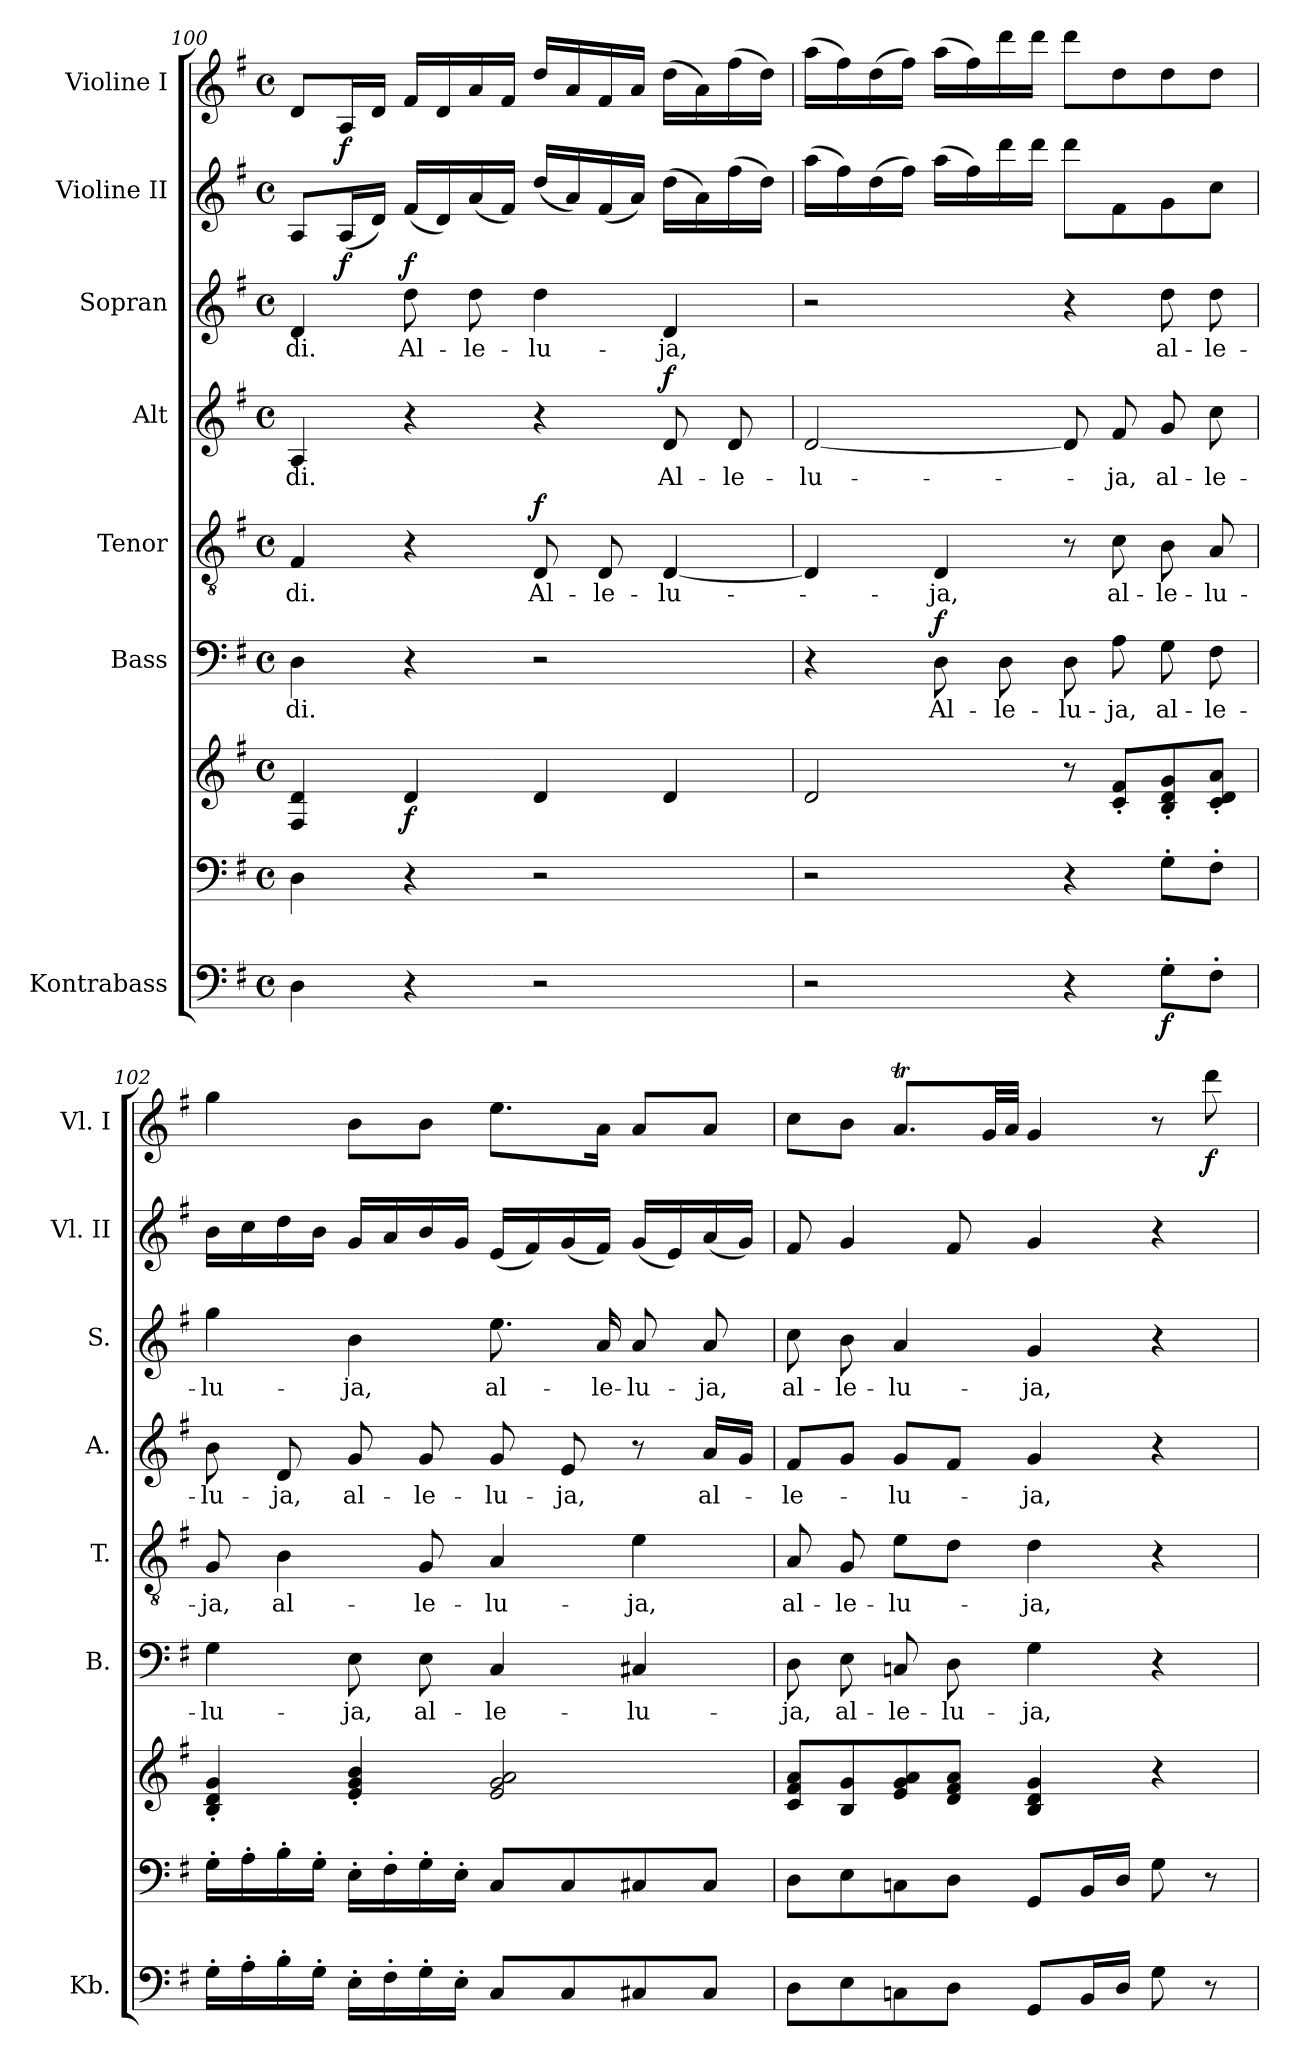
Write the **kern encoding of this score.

**kern	**dynam	**kern	**kern	**dynam	**kern	**text	**dynam	**kern	**text	**dynam	**kern	**text	**dynam	**kern	**text	**dynam	**kern	**dynam	**kern	**dynam
*part8	*part8	*part7	*part7	*part7	*part6	*part6	*part6	*part5	*part5	*part5	*part4	*part4	*part4	*part3	*part3	*part3	*part2	*part2	*part1	*part1
*staff9	*staff9	*staff8	*staff7	*staff7/8	*staff6	*staff6	*staff6	*staff5	*staff5	*staff5	*staff4	*staff4	*staff4	*staff3	*staff3	*staff3	*staff2	*staff2	*staff1	*staff1
*I"Kontrabass	*	*	*	*	*I"Bass	*	*	*I"Tenor	*	*	*I"Alt	*	*	*I"Sopran	*	*	*I"Violine II	*	*I"Violine I	*
*I'Kb.	*	*	*	*	*I'B.	*	*	*I'T.	*	*	*I'A.	*	*	*I'S.	*	*	*I'Vl. II	*	*I'Vl. I	*
!!LO:LB:g=z
*clefF4	*	*clefF4	*clefG2	*	*clefF4	*	*	*clefGv2	*	*	*clefG2	*	*	*clefG2	*	*	*clefG2	*	*clefG2	*
*ITrd7c12	*	*	*	*	*	*	*	*	*	*	*	*	*	*	*	*	*	*	*	*
*k[f#]	*	*k[f#]	*k[f#]	*	*k[f#]	*	*	*k[f#]	*	*	*k[f#]	*	*	*k[f#]	*	*	*k[f#]	*	*k[f#]	*
*G:	*	*G:	*G:	*	*G:	*	*	*G:	*	*	*G:	*	*	*G:	*	*	*G:	*	*G:	*
*M4/4	*	*M4/4	*M4/4	*	*M4/4	*	*	*M4/4	*	*	*M4/4	*	*	*M4/4	*	*	*M4/4	*	*M4/4	*
*met(c)	*	*met(c)	*met(c)	*	*met(c)	*	*	*met(c)	*	*	*met(c)	*	*	*met(c)	*	*	*met(c)	*	*met(c)	*
=100	=100	=100	=100	=100	=100	=100	=100	=100	=100	=100	=100	=100	=100	=100	=100	=100	=100	=100	=100	=100
!	!	!	!	!	!	!LO:LY:b	!	!	!LO:LY:b	!	!	!LO:LY:b	!	!	!LO:LY:b	!	!	!	!	!
4DD\	.	4D\	4F#/ 4d/	.	4D\	-di.	.	4F#/	-di.	.	4A/	-di.	.	4d/	-di.	.	8A/L	.	8d/L	.
!	!	!	!	!	!	!	!	!	!	!	!	!	!	!	!	!	!	!LO:DY:b	!	!LO:DY:b
.	.	.	.	.	.	.	.	.	.	.	.	.	.	.	.	.	(<16A/L	f	16A/L	f
.	.	.	.	.	.	.	.	.	.	.	.	.	.	.	.	.	16d/JJ)	.	16d/JJ	.
!	!	!	!	!LO:DY:b	!	!	!	!	!	!	!	!	!	!	!LO:LY:b	!LO:DY:a	!	!	!	!
4r	.	4r	4d/	f	4r	.	.	4r	.	.	4r	.	.	8dd\	Al-	f	(<16f#/LL	.	16f#/LL	.
.	.	.	.	.	.	.	.	.	.	.	.	.	.	.	.	.	16d/)	.	16d/	.
!	!	!	!	!	!	!	!	!	!	!	!	!	!	!	!LO:LY:b	!	!	!	!	!
.	.	.	.	.	.	.	.	.	.	.	.	.	.	8dd\	-le-	.	(<16a/	.	16a/	.
.	.	.	.	.	.	.	.	.	.	.	.	.	.	.	.	.	16f#/JJ)	.	16f#/JJ	.
!	!	!	!	!	!	!	!	!	!LO:LY:b	!LO:DY:a	!	!	!	!	!LO:LY:b	!	!	!	!	!
2r	.	2r	4d/	.	2r	.	.	8D/	Al-	f	4r	.	.	4dd\	-lu-	.	(<16dd/LL	.	16dd/LL	.
.	.	.	.	.	.	.	.	.	.	.	.	.	.	.	.	.	16a/)	.	16a/	.
!	!	!	!	!	!	!	!	!	!LO:LY:b	!	!	!	!	!	!	!	!	!	!	!
.	.	.	.	.	.	.	.	8D/	-le-	.	.	.	.	.	.	.	(<16f#/	.	16f#/	.
.	.	.	.	.	.	.	.	.	.	.	.	.	.	.	.	.	16a/JJ)	.	16a/JJ	.
!	!	!	!	!	!	!	!	!	!LO:LY:b	!	!	!LO:LY:b	!LO:DY:a	!	!LO:LY:b	!	!	!	!	!
.	.	.	4d/	.	.	.	.	[4D/	-lu-	.	8d/	Al-	f	4d/	-ja,	.	(>16dd\LL	.	(>16dd\LL	.
.	.	.	.	.	.	.	.	.	.	.	.	.	.	.	.	.	16a\)	.	16a\)	.
!	!	!	!	!	!	!	!	!	!	!	!	!LO:LY:b	!	!	!	!	!	!	!	!
.	.	.	.	.	.	.	.	.	.	.	8d/	-le-	.	.	.	.	(>16ff#\	.	(>16ff#\	.
.	.	.	.	.	.	.	.	.	.	.	.	.	.	.	.	.	16dd\JJ)	.	16dd\JJ)	.
=101	=101	=101	=101	=101	=101	=101	=101	=101	=101	=101	=101	=101	=101	=101	=101	=101	=101	=101	=101	=101
!	!	!	!	!	!	!	!	!	!	!	!	!LO:LY:b	!	!	!	!	!	!	!	!
2r	.	2r	2d/	.	4r	.	.	4D/]	.	.	[2d/	-lu-	.	2r	.	.	(>16aa\LL	.	(>16aa\LL	.
.	.	.	.	.	.	.	.	.	.	.	.	.	.	.	.	.	16ff#\)	.	16ff#\)	.
.	.	.	.	.	.	.	.	.	.	.	.	.	.	.	.	.	(>16dd\	.	(>16dd\	.
.	.	.	.	.	.	.	.	.	.	.	.	.	.	.	.	.	16ff#\JJ)	.	16ff#\JJ)	.
!	!	!	!	!	!	!LO:LY:b	!LO:DY:a	!	!LO:LY:b	!	!	!	!	!	!	!	!	!	!	!
.	.	.	.	.	8D\	Al-	f	4D/	-ja,	.	.	.	.	.	.	.	(>16aa\LL	.	(>16aa\LL	.
.	.	.	.	.	.	.	.	.	.	.	.	.	.	.	.	.	16ff#\)	.	16ff#\)	.
!	!	!	!	!	!	!LO:LY:b	!	!	!	!	!	!	!	!	!	!	!	!	!	!
.	.	.	.	.	8D\	-le-	.	.	.	.	.	.	.	.	.	.	16ddd\	.	16ddd\	.
.	.	.	.	.	.	.	.	.	.	.	.	.	.	.	.	.	16ddd\JJ	.	16ddd\JJ	.
!	!	!	!	!	!	!LO:LY:b	!	!	!	!	!	!	!	!	!	!	!	!	!	!
4r	.	4r	8r	.	8D\	-lu-	.	8r	.	.	8d/]	.	.	4r	.	.	8ddd\L	.	8ddd\L	.
!	!	!	!	!	!	!LO:LY:b	!	!	!LO:LY:b	!	!	!LO:LY:b	!	!	!	!	!	!	!	!
.	.	.	8c/'< 8f#/'<L	.	8A\	-ja,	.	8c\	al-	.	8f#/	-ja,	.	.	.	.	8f#\	.	8dd\	.
!	!LO:DY:b	!	!	!	!	!LO:LY:b	!	!	!LO:LY:b	!	!	!LO:LY:b	!	!	!LO:LY:b	!	!	!	!	!
8GG'>\L	f	8G'>\L	8B/'< 8d/'< 8g/'<	.	8G\	al-	.	8B\	-le-	.	8g/	al-	.	8dd\	al-	.	8g\	.	8dd\	.
!	!	!	!	!	!	!LO:LY:b	!	!	!LO:LY:b	!	!	!LO:LY:b	!	!	!LO:LY:b	!	!	!	!	!
8FF#'>\J	.	8F#'>\J	8c/'< 8d/'< 8a/'<J	.	8F#\	-le-	.	8A/	-lu-	.	8cc\	-le-	.	8dd\	-le-	.	8cc\J	.	8dd\J	.
=102	=102	=102	=102	=102	=102	=102	=102	=102	=102	=102	=102	=102	=102	=102	=102	=102	=102	=102	=102	=102
!	!	!	!	!	!	!LO:LY:b	!	!	!LO:LY:b	!	!	!LO:LY:b	!	!	!LO:LY:b	!	!	!	!	!
16GG'>\LL	.	16G'>\LL	4B/'< 4d/'< 4g/'<	.	4G\	-lu-	.	8G/	-ja,	.	8b\	-lu-	.	4gg\	-lu-	.	16b\LL	.	4gg\	.
16AA'>\	.	16A'>\	.	.	.	.	.	.	.	.	.	.	.	.	.	.	16cc\	.	.	.
!	!	!	!	!	!	!	!	!	!LO:LY:b	!	!	!LO:LY:b	!	!	!	!	!	!	!	!
16BB'>\	.	16B'>\	.	.	.	.	.	4B\	al-	.	8d/	-ja,	.	.	.	.	16dd\	.	.	.
16GG'>\JJ	.	16G'>\JJ	.	.	.	.	.	.	.	.	.	.	.	.	.	.	16b\JJ	.	.	.
!	!	!	!	!	!	!LO:LY:b	!	!	!	!	!	!LO:LY:b	!	!	!LO:LY:b	!	!	!	!	!
16EE'>\LL	.	16E'>\LL	4e/'< 4g/'< 4b/'<	.	8E\	-ja,	.	.	.	.	8g/	al-	.	4b\	-ja,	.	16g/LL	.	8b\L	.
16FF#'>\	.	16F#'>\	.	.	.	.	.	.	.	.	.	.	.	.	.	.	16a/	.	.	.
!	!	!	!	!	!	!LO:LY:b	!	!	!LO:LY:b	!	!	!LO:LY:b	!	!	!	!	!	!	!	!
16GG'>\	.	16G'>\	.	.	8E\	al-	.	8G/	-le-	.	8g/	-le-	.	.	.	.	16b/	.	8b\J	.
16EE'>\JJ	.	16E'>\JJ	.	.	.	.	.	.	.	.	.	.	.	.	.	.	16g/JJ	.	.	.
!	!	!	!	!	!	!LO:LY:b	!	!	!LO:LY:b	!	!	!LO:LY:b	!	!	!LO:LY:b	!	!	!	!	!
8CC/L	.	8C/L	2e/ 2g/ 2a/	.	4C/	-le-	.	4A/	-lu-	.	8g/	-lu-	.	8.ee\	al-	.	(<16e/LL	.	8.ee\L	.
.	.	.	.	.	.	.	.	.	.	.	.	.	.	.	.	.	16f#/)	.	.	.
!	!	!	!	!	!	!	!	!	!	!	!	!LO:LY:b	!	!	!	!	!	!	!	!
8CC/	.	8C/	.	.	.	.	.	.	.	.	8e/	-ja,	.	.	.	.	(<16g/	.	.	.
!	!	!	!	!	!	!	!	!	!	!	!	!	!	!	!LO:LY:b	!	!	!	!	!
.	.	.	.	.	.	.	.	.	.	.	.	.	.	16a/	-le-	.	16f#/JJ)	.	16a\Jk	.
!	!	!	!	!	!	!LO:LY:b	!	!	!LO:LY:b	!	!	!	!	!	!LO:LY:b	!	!	!	!	!
8CC#X/	.	8C#X/	.	.	4C#X/	-lu-	.	4e\	-ja,	.	8r	.	.	8a/	-lu-	.	(<16g/LL	.	8a/L	.
.	.	.	.	.	.	.	.	.	.	.	.	.	.	.	.	.	16e/)	.	.	.
!	!	!	!	!	!	!	!	!	!	!	!	!LO:LY:b	!	!	!LO:LY:b	!	!	!	!	!
8CC#/J	.	8C#/J	.	.	.	.	.	.	.	.	16a/LL	al-	.	8a/	-ja,	.	(<16a/	.	8a/J	.
.	.	.	.	.	.	.	.	.	.	.	16g/JJ	.	.	.	.	.	16g/JJ)	.	.	.
=103	=103	=103	=103	=103	=103	=103	=103	=103	=103	=103	=103	=103	=103	=103	=103	=103	=103	=103	=103	=103
!	!	!	!	!	!	!LO:LY:b	!	!	!LO:LY:b	!	!	!LO:LY:b	!	!	!LO:LY:b	!	!	!	!	!
8DD\L	.	8D\L	8c/ 8f#/ 8a/L	.	8D\	-ja,	.	8A/	al-	.	8f#/L	-le-	.	8cc\	al-	.	8f#/	.	8cc\L	.
!	!	!	!	!	!	!LO:LY:b	!	!	!LO:LY:b	!	!	!	!	!	!LO:LY:b	!	!	!	!	!
8EE\	.	8E\	8B/ 8g/	.	8E\	al-	.	8G/	-le-	.	8g/J	.	.	8b\	-le-	.	4g/	.	8b\J	.
!	!	!	!	!	!	!LO:LY:b	!	!	!LO:LY:b	!	!	!LO:LY:b	!	!	!LO:LY:b	!	!	!	!	!
8CCn\	.	8Cn\	8e/ 8g/ 8a/	.	8Cn/	-le-	.	8e\L	-lu-	.	8g/L	-lu-	.	4a/	-lu-	.	.	.	8.aT/L	.
!	!	!	!	!	!	!LO:LY:b	!	!	!	!	!	!	!	!	!	!	!	!	!	!
8DD\J	.	8D\J	8d/ 8f#/ 8a/J	.	8D\	-lu-	.	8d\J	.	.	8f#/J	.	.	.	.	.	8f#/	.	.	.
.	.	.	.	.	.	.	.	.	.	.	.	.	.	.	.	.	.	.	32g/LL	.
.	.	.	.	.	.	.	.	.	.	.	.	.	.	.	.	.	.	.	32a/JJJ	.
!	!	!	!	!	!	!LO:LY:b	!	!	!LO:LY:b	!	!	!LO:LY:b	!	!	!LO:LY:b	!	!	!	!	!
8GGG/L	.	8GG/L	4B/ 4d/ 4g/	.	4G\	-ja,	.	4d\	-ja,	.	4g/	-ja,	.	4g/	-ja,	.	4g/	.	4g/	.
16BBB/L	.	16BB/L	.	.	.	.	.	.	.	.	.	.	.	.	.	.	.	.	.	.
16DD/JJ	.	16D/JJ	.	.	.	.	.	.	.	.	.	.	.	.	.	.	.	.	.	.
8GG\	.	8G\	4r	.	4r	.	.	4r	.	.	4r	.	.	4r	.	.	4r	.	8r	.
!	!	!	!	!	!	!	!	!	!	!	!	!	!	!	!	!	!	!	!	!LO:DY:b
8r	.	8r	.	.	.	.	.	.	.	.	.	.	.	.	.	.	.	.	8ddd\	f
=	=	=	=	=	=	=	=	=	=	=	=	=	=	=	=	=	=	=	=	=
*-	*-	*-	*-	*-	*-	*-	*-	*-	*-	*-	*-	*-	*-	*-	*-	*-	*-	*-	*-	*-
